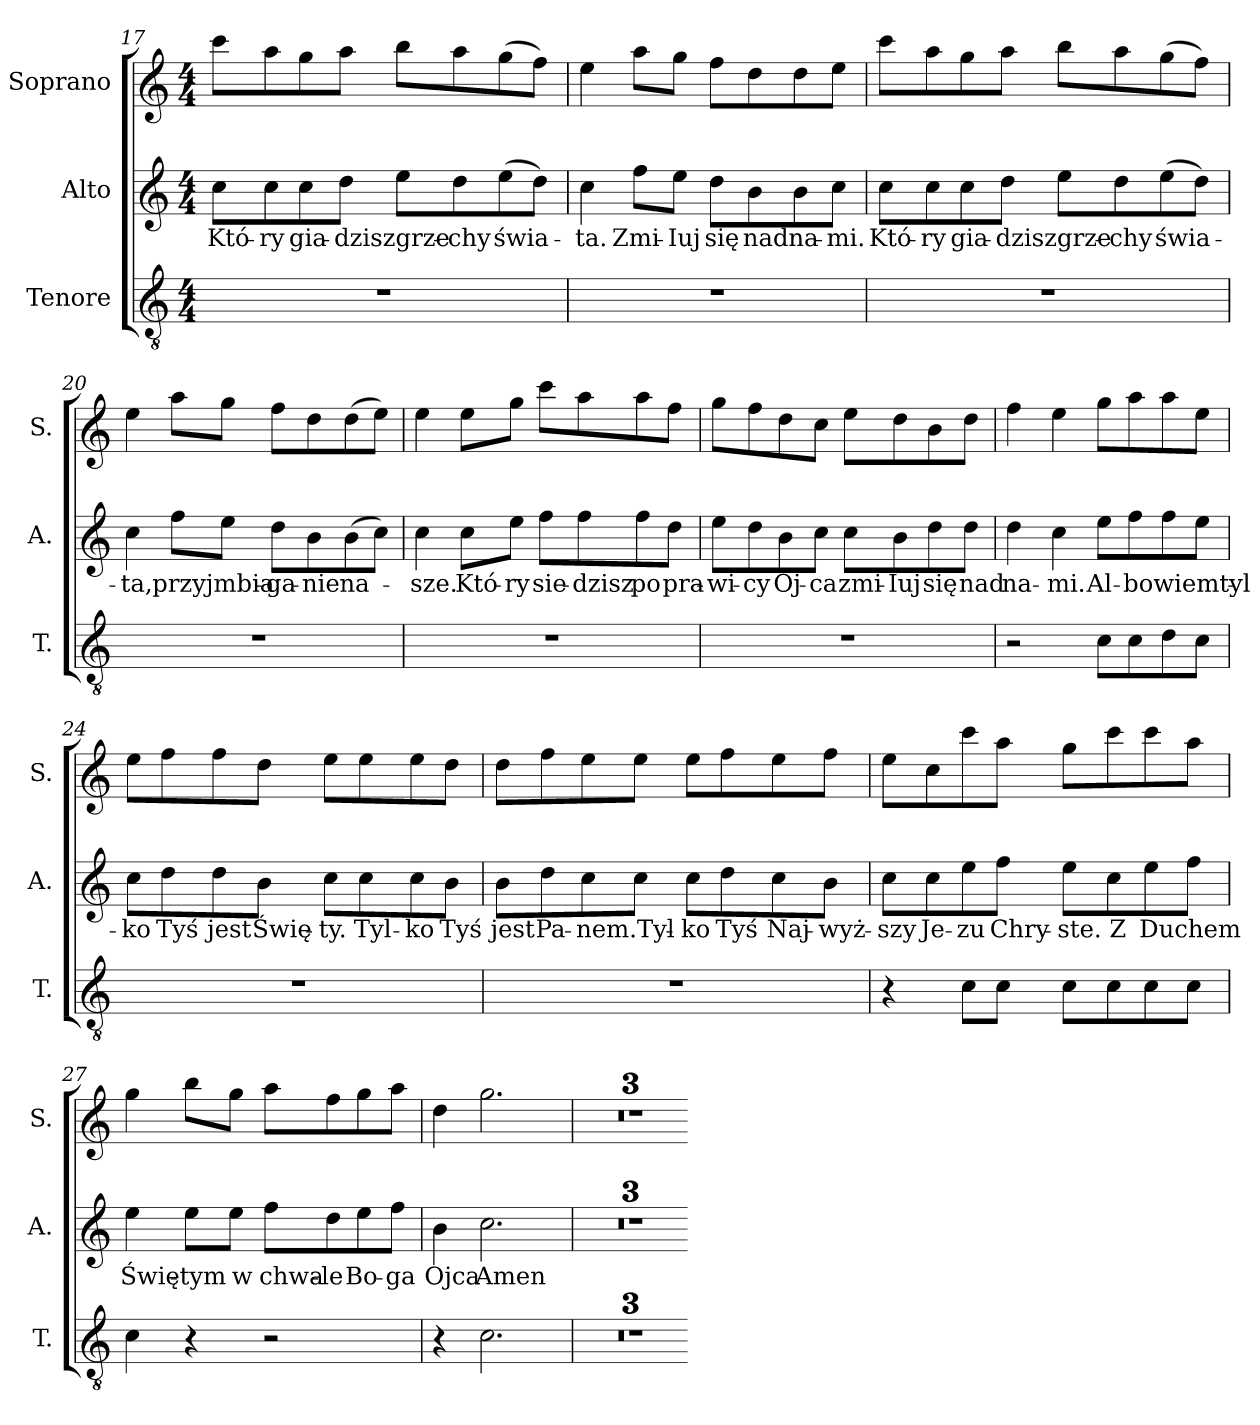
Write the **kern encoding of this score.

**kern	**kern	**text	**kern
*part3	*part2	*part2	*part1
*staff3	*staff2	*staff2	*staff1
*I"Tenore	*I"Alto	*	*I"Soprano
*I'T.	*I'A.	*	*I'S.
*clefGv2	*clefG2	*	*clefG2
*M4/4	*M4/4	*	*M4/4
=17	=17	=17	=17
!	!	!LO:LY:b:cj	!
1r	8cc\L	Któ-	8ccc\L
!	!	!LO:LY:b:cj	!
.	8cc\	-ry	8aa\
!	!	!LO:LY:b:cj	!
.	8cc\	gia-	8gg\
!	!	!LO:LY:b:cj	!
.	8dd\J	-dziszgrze-	8aa\J
.	8ee\L	.	8bb\L
!	!	!LO:LY:b:cj	!
.	8dd\	-chy	8aa\
!	!	!LO:LY:b	!
.	(>8ee\	świa-	(>8gg\
.	8dd\J)	.	8ff\J)
=18	=18	=18	=18
!	!	!LO:LY:b:cj	!
1r	4cc\	-ta.	4ee\
!	!	!LO:LY:b:cj	!
.	8ff\L	Zmi-	8aa\L
!	!	!LO:LY:b:cj	!
.	8ee\J	-Iuj	8gg\J
!	!	!LO:LY:b:cj	!
.	8dd\L	się	8ff\L
!	!	!LO:LY:b:cj	!
.	8b\	nad	8dd\
!	!	!LO:LY:b:cj	!
.	8b\	na-	8dd\
!	!	!LO:LY:b:cj	!
.	8cc\J	-mi.	8ee\J
!!LO:LB:g=z
=19	=19	=19	=19
!	!	!LO:LY:b:cj	!
1r	8cc\L	Któ-	8ccc\L
!	!	!LO:LY:b:cj	!
.	8cc\	-ry	8aa\
!	!	!LO:LY:b:cj	!
.	8cc\	gia-	8gg\
!	!	!LO:LY:b:cj	!
.	8dd\J	-dziszgrze-	8aa\J
.	8ee\L	.	8bb\L
!	!	!LO:LY:b:cj	!
.	8dd\	-chy	8aa\
!	!	!LO:LY:b	!
.	(>8ee\	świa-	(>8gg\
.	8dd\J)	.	8ff\J)
=20	=20	=20	=20
!	!	!LO:LY:b:cj	!
1r	4cc\	-ta,	4ee\
!	!	!LO:LY:b:cj	!
.	8ff\L	przyjmbia-	8aa\L
.	8ee\J	.	8gg\J
!	!	!LO:LY:b:cj	!
.	8dd\L	-ga-	8ff\L
!	!	!LO:LY:b:cj	!
.	8b\	-nie	8dd\
!	!	!LO:LY:b:cj	!
.	(>8b\	na-	(>8dd\
.	8cc\J)	.	8ee\J)
=21	=21	=21	=21
!	!	!LO:LY:b:cj	!
1r	4cc\	-sze.	4ee\
!	!	!LO:LY:b:cj	!
.	8cc\L	Któ-	8ee\L
!	!	!LO:LY:b:cj	!
.	8ee\J	-ry	8gg\J
!	!	!LO:LY:b:cj	!
.	8ff\L	sie-	8ccc\L
!	!	!LO:LY:b:cj	!
.	8ff\	-dzisz	8aa\
!	!	!LO:LY:b:cj	!
.	8ff\	po	8aa\
!	!	!LO:LY:b:cj	!
.	8dd\J	pra-	8ff\J
!!LO:PB:g=z
=22	=22	=22	=22
!	!	!LO:LY:b:cj	!
1r	8ee\L	-wi-	8gg\L
!	!	!LO:LY:b:cj	!
.	8dd\	-cy	8ff\
!	!	!LO:LY:b:cj	!
.	8b\	Oj-	8dd\
!	!	!LO:LY:b:cj	!
.	8cc\J	-ca	8cc\J
!	!	!LO:LY:b:cj	!
.	8cc\L	zmi-	8ee\L
!	!	!LO:LY:b:cj	!
.	8b\	-Iuj	8dd\
!	!	!LO:LY:b:cj	!
.	8dd\	się	8b\
!	!	!LO:LY:b:cj	!
.	8dd\J	nad	8dd\J
=23	=23	=23	=23
!	!	!LO:LY:b:cj	!
2r	4dd\	na-	4ff\
!	!	!LO:LY:b:cj	!
.	4cc\	-mi.	4ee\
!	!	!LO:LY:b:cj	!
8c\L	8ee\L	Al-	8gg\L
!	!	!LO:LY:b	!
8c\	8ff\	-bowiemtyl-	8aa\
8d\	8ff\	.	8aa\
8c\J	8ee\J	.	8ee\J
=24	=24	=24	=24
!	!	!LO:LY:b:cj	!
1r	8cc\L	-ko	8ee\L
!	!	!LO:LY:b:cj	!
.	8dd\	Tyś	8ff\
!	!	!LO:LY:b:cj	!
.	8dd\	jest	8ff\
!	!	!LO:LY:b:cj	!
.	8b\J	Świę-	8dd\J
!	!	!LO:LY:b:cj	!
.	8cc\L	-ty.	8ee\L
!	!	!LO:LY:b:cj	!
.	8cc\	Tyl-	8ee\
!	!	!LO:LY:b:cj	!
.	8cc\	-ko	8ee\
!	!	!LO:LY:b:cj	!
.	8b\J	Tyś	8dd\J
!!LO:LB:g=z
=25	=25	=25	=25
!	!	!LO:LY:b:cj	!
1r	8b\L	jest	8dd\L
!	!	!LO:LY:b:cj	!
.	8dd\	Pa-	8ff\
!	!	!LO:LY:b:cj	!
.	8cc\	-nem.Tyl-	8ee\
.	8cc\J	.	8ee\J
!	!	!LO:LY:b:cj	!
.	8cc\L	-ko	8ee\L
!	!	!LO:LY:b:cj	!
.	8dd\	Tyś	8ff\
!	!	!LO:LY:b:cj	!
.	8cc\	Naj-	8ee\
!	!	!LO:LY:b:cj	!
.	8b\J	-wyż-	8ff\J
=26	=26	=26	=26
!	!	!LO:LY:b:cj	!
4r	8cc\L	-szy	8ee\L
!	!	!LO:LY:b:cj	!
.	8cc\	Je-	8cc\
!	!	!LO:LY:b:cj	!
8c\L	8ee\	-zu	8ccc\
!	!	!LO:LY:b:cj	!
8c\J	8ff\J	Chry-	8aa\J
!	!	!LO:LY:b:cj	!
8c\L	8ee\L	-ste.	8gg\L
!	!	!LO:LY:b:cj	!
8c\	8cc\	Z	8ccc\
!	!	!LO:LY:b	!
8c\	8ee\	Duchem	8ccc\
8c\J	8ff\J	.	8aa\J
=27	=27	=27	=27
!	!	!LO:LY:b:cj	!
4c\	4ee\	Świę-	4gg\
!	!	!LO:LY:b:cj	!
4r	8ee\L	-tym	8bb\L
!	!	!LO:LY:b:cj	!
.	8ee\J	w	8gg\J
!	!	!LO:LY:b:cj	!
2r	8ff\L	chwa-	8aa\L
!	!	!LO:LY:b:cj	!
.	8dd\	-le	8ff\
!	!	!LO:LY:b:cj	!
.	8ee\	Bo-	8gg\
!	!	!LO:LY:b:cj	!
.	8ff\J	-ga	8aa\J
!!LO:LB:g=z
=28	=28	=28	=28
!	!	!LO:LY:b:cj	!
4r	4b\	Ojca	4dd\
!	!	!LO:LY:b:cj	!
2.c\	2.cc\	Amen	2.gg\
=29	=29	=29	=29
1r	1r	.	1r
=30	=30	=30	=30
1r	1r	.	1r
=31	=31	=31	=31
1r	1r	.	1r
=	=	==	==
*-	*-	*-	*-
